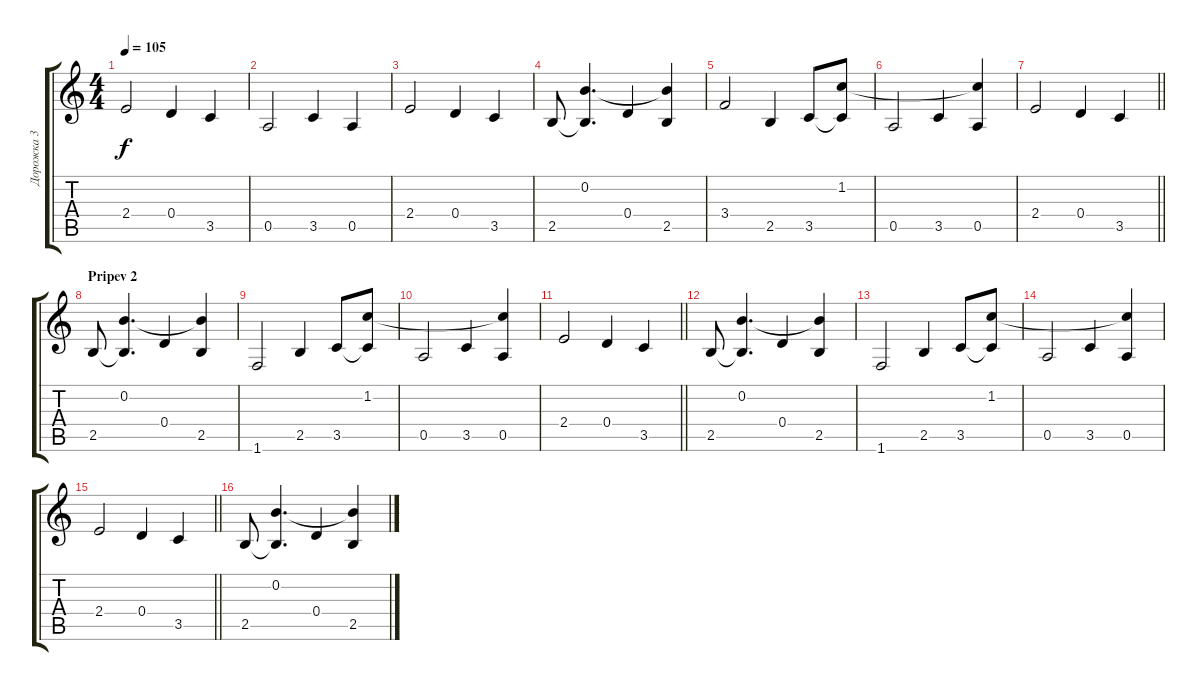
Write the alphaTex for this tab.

\track ("Дорожка 3" "Дорожка 3") {instrument acousticguitarsteel}
\staff {score tabs}
\tuning (E4 B3 G3 D3 A2 E2) {hide}
\ts (4 4)
\tempo 105
\clef g2
\ks c
2.4.2{dy f} 0.4.4 3.5.4 |
0.5.2 3.5.4 0.5.4 |
2.4.2 0.4.4 3.5.4 |
2.5.8 (0.2 2.5{t}).4{d} 0.4.4 (0.2{t} 2.5).4 |
3.4.2 2.5.4 3.5.8 (1.2 3.5{t}).8 |
0.5.2 3.5.4 (1.2{t} 0.5).4 |
\barLineRight lightlight
2.4.2 0.4.4 3.5.4 |
\section ("" "Pripev 2")
2.5.8 (0.2 2.5{t}).4{d} 0.4.4 (0.2{t} 2.5).4 |
1.6.2 2.5.4 3.5.8 (1.2 3.5{t}).8 |
0.5.2 3.5.4 (1.2{t} 0.5).4 |
\barLineRight lightlight
2.4.2 0.4.4 3.5.4 |
2.5.8 (0.2 2.5{t}).4{d} 0.4.4 (0.2{t} 2.5).4 |
1.6.2 2.5.4 3.5.8 (1.2 3.5{t}).8 |
0.5.2 3.5.4 (1.2{t} 0.5).4 |
\barLineRight lightlight
2.4.2 0.4.4 3.5.4 |
2.5.8 (0.2 2.5{t}).4{d} 0.4.4 (0.2{t} 2.5).4
